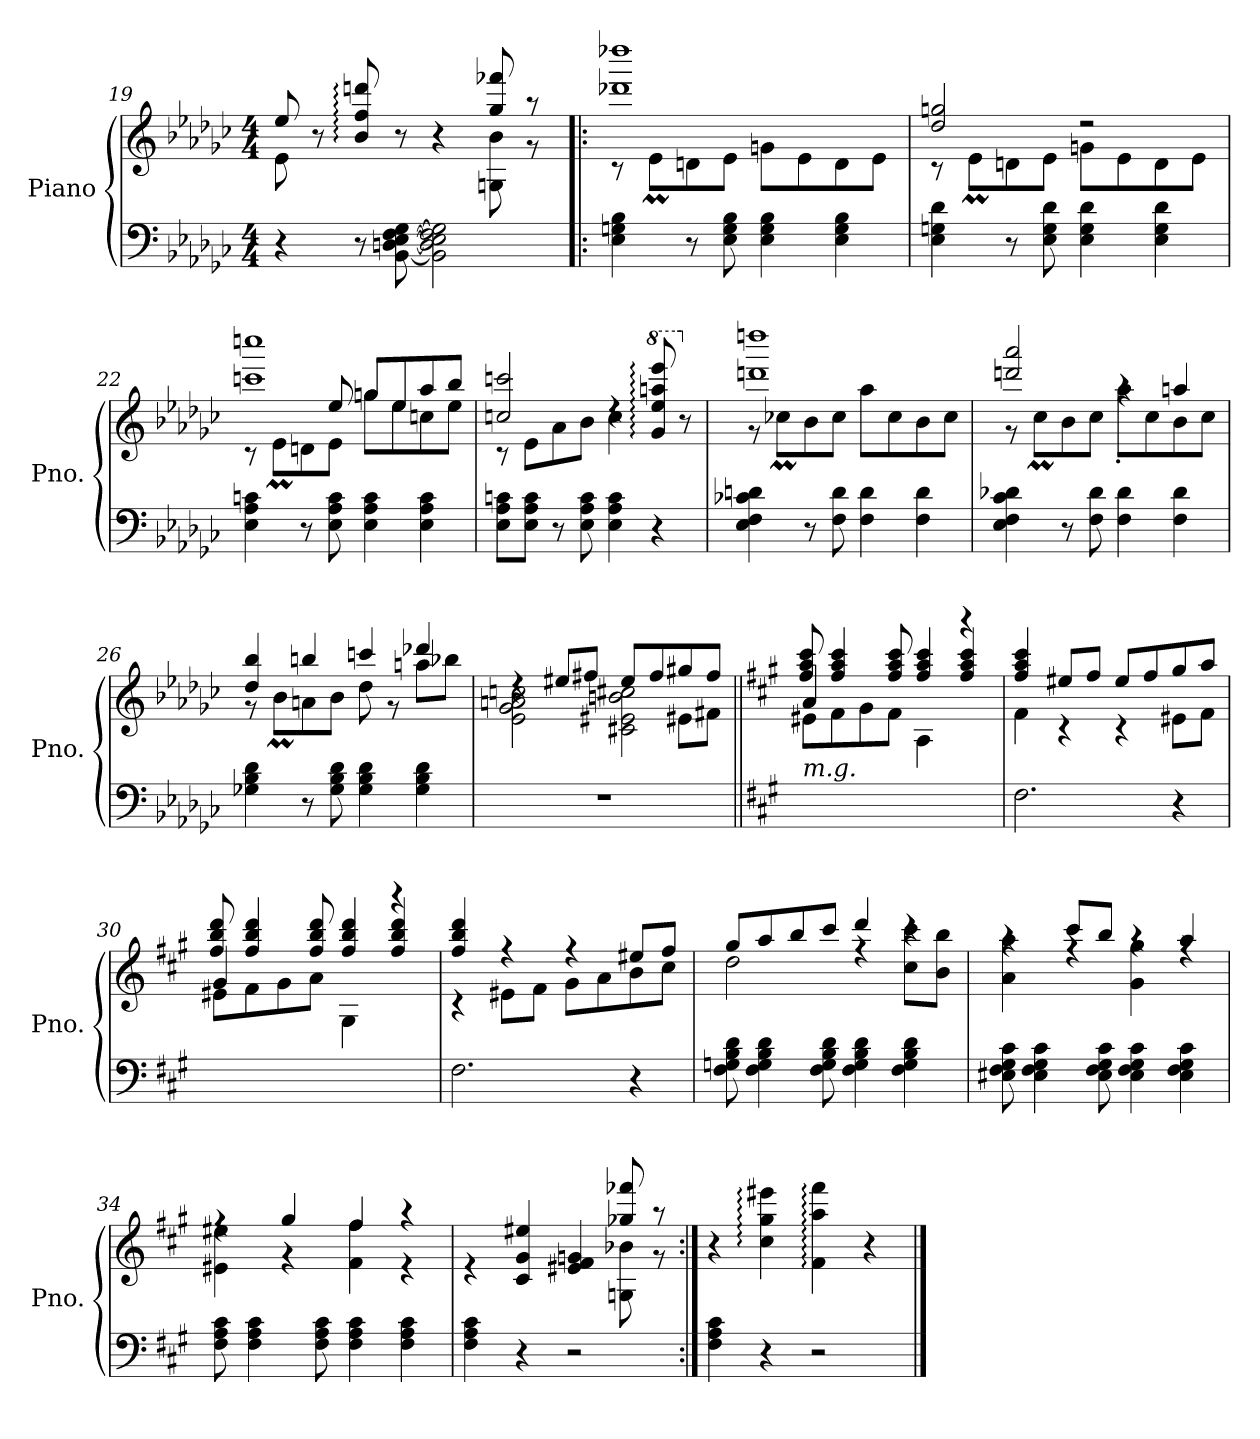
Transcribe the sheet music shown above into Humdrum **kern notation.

**kern	**kern
*part1	*part1
*staff2	*staff1
*I"Piano	*
*I'Pno.	*
*clefF4	*clefG2
*k[b-e-a-d-g-c-]	*k[b-e-a-d-g-c-]
*M4/4	*M4/4
=19	=19
*	*^
*	*	*^
4r	8ee-/	2.ryy	8e-\
.	8r	.	2..ryy
8r	8b-/: 8ff/: 8dddn/:	.	.
[8BB-\ [8Dn\ [8E-\ [8F\ [8G-\	8r	.	.
2BB-\] 2D\] 2E-\] 2F\] 2G-\]	4r	.	.
.	8gg-/ 8fff-X/	8Gn\ 8b-\	.
.	8r	8r	.
*	*	*v	*v
=20!|:	=20!|:	=20!|:
4E-\ 4Gn\ 4B-\	1ddd-X 1dddd-X	8r
.	.	8e-M\L
8r	.	8dn\
8E-\ 8G\ 8B-\	.	8e-\J
4E-\ 4G\ 4B-\	.	8gn\L
.	.	8e-\
4E-\ 4G\ 4B-\	.	8d\
.	.	8e-\J
=21	=21	=21
4E-\ 4Gn\ 4d-\	2dd-/ 2ggn/	8r
.	.	8e-M\L
8r	.	8dn\
8E-\ 8G\ 8d-\	.	8e-\J
4E-\ 4G\ 4d-\	2rdd	8gn\L
.	.	8e-\
4E-\ 4G\ 4d-\	.	8d\
.	.	8e-\J
!!LO:PB:g=z
=22	=22	=22
*	*	*^
4E-\ 4A-\ 4cn\	1cccn 1ccccn	8r	4ryy
.	.	8e-M\L	.
8r	.	8dn\	8ryy
8E-\ 8A-\ 8c\	.	8e-\J	8ee-/
4E-\ 4A-\ 4c\	.	8ggn\L	8gg/L
.	.	8ee-\	8ee-/
4E-\ 4A-\ 4c\	.	8ccn\	8aa-/
.	.	8ee-\J	8bb-/J
*	*	*v	*v
=23	=23	=23
8E-\ 8A-\ 8cn\L	2ccn/ 2cccn/	8r
8E-\ 8A-\ 8c\J	.	8e-\L
8r	.	8a-\
8E-\ 8A-\ 8c\	.	8b-\J
4E-\ 4A-\ 4c\	4rdd	4cc\
*	*8va	*
4r	8gg-/: 8eee-/: 8aaan/: 8eeee-/:	4reyy
*	*X8va	*
.	8r	.
=24	=24	=24
4E-\ 4F\ 4c-X\ 4dn\	1dddn 1ddddn	8r
.	.	8cc-XM\L
8r	.	8b-\
8F\ 8d\	.	8cc-\J
4F\ 4d\	.	8aa-\L
.	.	8cc-\
4F\ 4d\	.	8b-\
.	.	8cc-\J
=25	=25	=25
4E-\ 4F\ 4c-\ 4d-X\	2dddn/ 2aaa-/	8r
.	.	8cc-M\L
8r	.	8b-\
8F\ 8d-\	.	8cc-\J
4F\ 4d-\	4raa	8aa-'\L
.	.	8cc-\
4F\ 4d-\	4aan/	8b-\
.	.	8cc-\J
!!LO:LB:g=z	!!
=26	=26	=26
4G-X\ 4B-\ 4d-\	4dd-/ 4bb-/	8r
.	.	8b-m\L
8r	4bbn/	8an\
8G-\ 8B-\ 8d-\	.	8b-\J
4G-\ 4B-\ 4d-\	4cccn/	8dd-\
.	.	8r
4G-\ 4B-\ 4d-\	4ddd-X/	8aan\L
.	.	8bb-X\J
=27	=27	=27
*	*	*^
1r	4rdd	2e-\ 2g-\ 2an\ 2ccn\	2.ryy
.	8ee#X/L	.	.
.	8ff#X/J	.	.
.	8ee#/L	2c#X\ 2e#X\ 2bn\ 2cc#X\	.
.	8ff#/	.	.
.	8gg#X/	.	8e#X\L
.	8ff#/J	.	8f#X\J
=28||	=28||	=28||	=28||
*k[f#c#g#]	*k[f#c#g#]	*	*
!LO:TX:a:i:t=m.g.	!	!	!
1ryy	4a/	8e#X\L	8ff#/ 8aa/ 8ccc#/
.	.	8f#\	4ff#/ 4aa/ 4ccc#/
.	4rgyy	8g#\	.
.	.	8f#\J	8ff#/ 8aa/ 8ccc#/
.	2reyy	4A\	4ff#/ 4aa/ 4ccc#/
.	.	4r	4ff#/ 4aa/ 4ccc#/
*	*	*v	*v
=29	=29	=29
2.F#\	4ff#/ 4aa/ 4ccc#/	4f#\
.	8ee#X/L	4r
.	8ff#/J	.
.	8ee#/L	4r
.	8ff#/	.
4r	8gg#/	8e#X\L
.	8aa/J	8f#\J
!!LO:LB:g=z
=30	=30	=30
*	*	*^
1ryy	4g#/	8e#X\L	8ff#/ 8bb/ 8ddd/
.	.	8f#\	4ff#/ 4bb/ 4ddd/
.	4ryy	8g#\	.
.	.	8a\J	8ff#/ 8bb/ 8ddd/
.	2reyy	4G#\	4ff#/ 4bb/ 4ddd/
.	.	4r	4ff#/ 4bb/ 4ddd/
*	*	*v	*v
=31	=31	=31
2.F#\	4ff#/ 4bb/ 4ddd/	4r
.	4r	8e#X\L
.	.	8f#\J
.	4r	8g#\L
.	.	8a\
4r	8ee#X/L	8b\
.	8ff#/J	8cc#\J
=32	=32	=32
8F#\ 8Gn\ 8B\ 8d\	8gg#/L	2dd\
4F#\ 4G\ 4B\ 4d\	8aa/	.
.	8bb/	.
8F#\ 8G\ 8B\ 8d\	8ccc#/J	.
4F#\ 4G\ 4B\ 4d\	4ddd/	4rff
4F#\ 4G\ 4B\ 4d\	4rccc	8cc#\ 8ccc#\L
.	.	8b\ 8bb\J
=33	=33	=33
8E#X\ 8F#\ 8G#\ 8c#\	4raa	4a\ 4aa\
4E#\ 4F#\ 4G#\ 4c#\	.	.
.	8ccc#/L	4rff
8E#\ 8F#\ 8G#\ 8c#\	8bb/J	.
4E#\ 4F#\ 4G#\ 4c#\	4raa	4g#\ 4gg#\
4E#\ 4F#\ 4G#\ 4c#\	4aa/	4rff
!!LO:LB:g=z	!!
=34	=34	=34
8F#\ 8A\ 8c#\	4rff	4e#X\ 4ee#X\
4F#\ 4A\ 4c#\	.	.
.	4gg#/	4r
8F#\ 8A\ 8c#\	.	.
4F#\ 4A\ 4c#\	4ff#/	4f#\ 4ff#\
4F#\ 4A\ 4c#\	4r	4r
=35	=35	=35
4F#\ 4A\ 4c#\	4re	2.ryy
4r	4c#/ 4g#/ 4ee#X/	.
2r	4e#X/ 4f#/ 4gn/	.
.	8gg-X/ 8fff-X/	8Gn\ 8b-X\
.	8r	8r
*	*v	*v
=36:|!	=36:|!
4F#\ 4A\ 4c#\	4r
4r	4cc#\: 4gg#\: 4eee#X\:
2r	4f#\: 4aa\: 4fff#\:
.	4r
==	==
*-	*-
